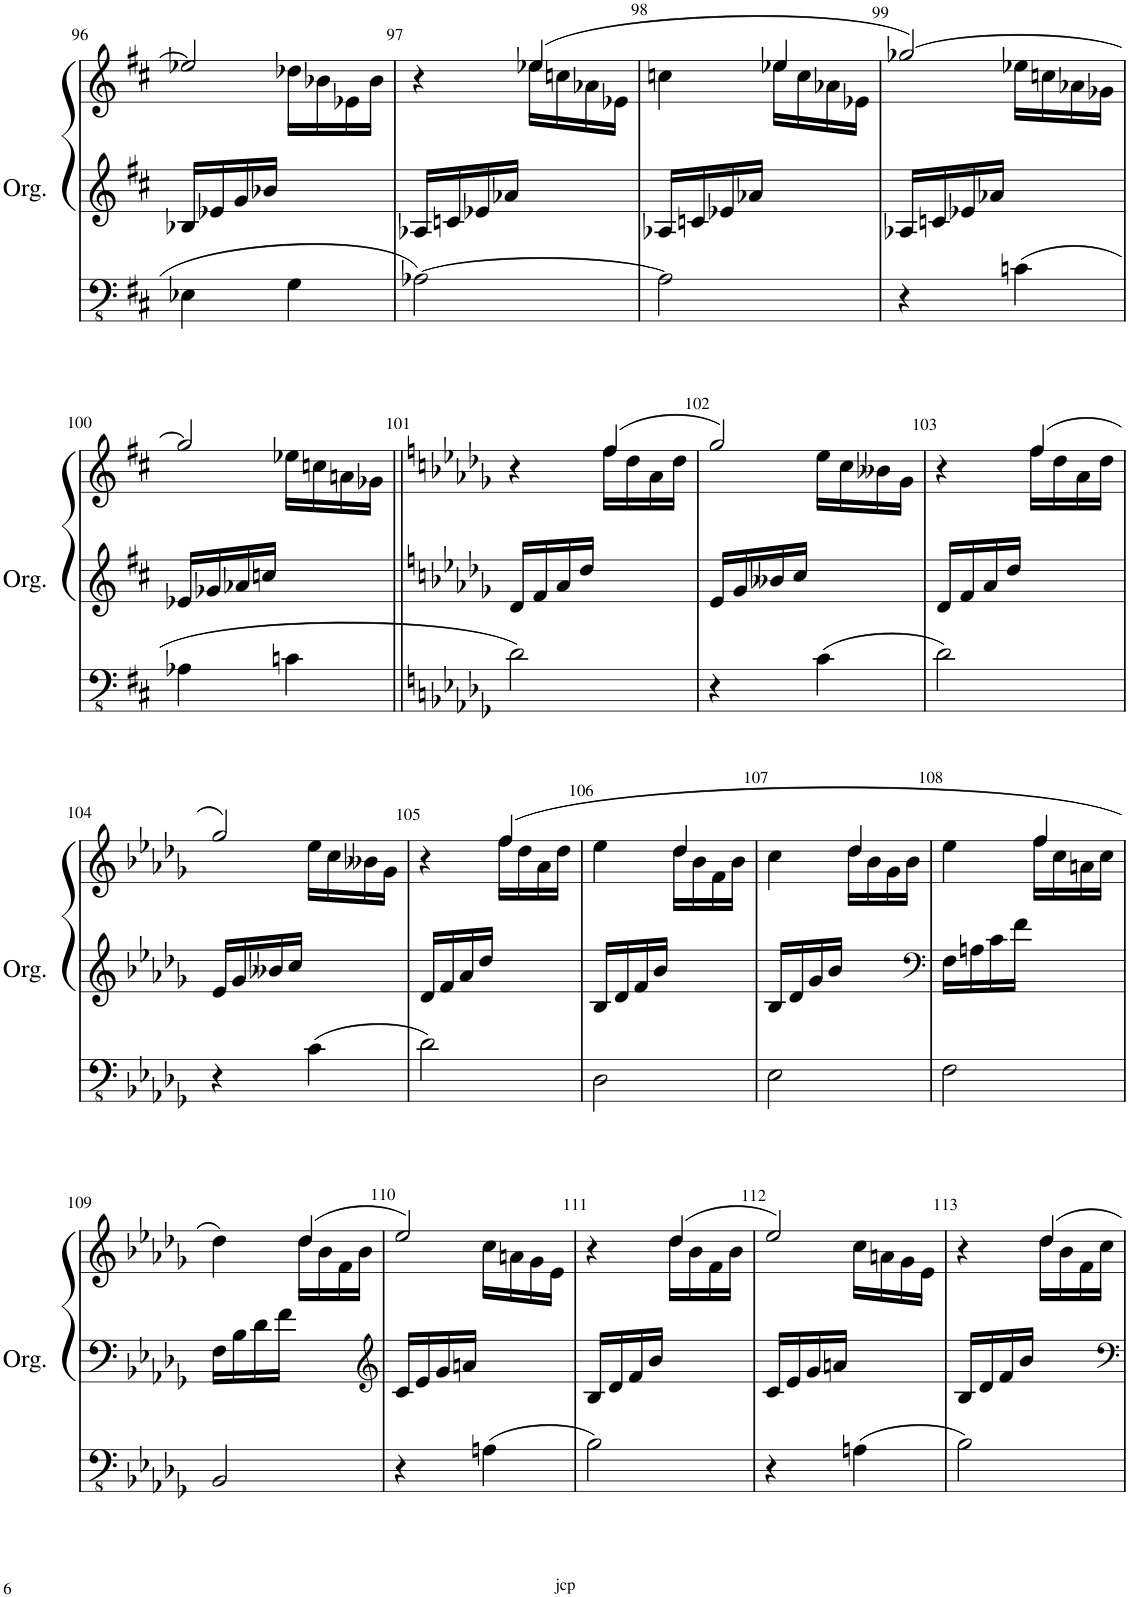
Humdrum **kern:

**kern	**kern	**kern
*part1	*part1	*part1
*staff3	*staff2	*staff1
*I"Orgue à tuyaux	*	*
*I'Org.	*	*
!!LO:PB:g=z
*clefFv4	*clefG2	*clefG2
*k[f#c#]	*k[f#c#]	*k[f#c#]
*M2/4	*M2/4	*M2/4
=96	=96	=96
*	*	*^
4EE-X\	16B-X/LL	2ee-X/]	4ryy
.	16e-X/	.	.
.	16g/	.	.
.	16b-X/JJ	.	.
4GG\	4ryy	.	16dd-X\LL
.	.	.	16b-X\
.	.	.	16e-X\
.	.	.	16b-\JJ
=97	=97	=97	=97
[2AA-X\	16A-X/LL	4r	4ryy
.	16cn/	.	.
.	16e-X/	.	.
.	16a-X/JJ	.	.
.	4ryy	(4ee-X/	16ee-\LL
.	.	.	16ccn\
.	.	.	16a-X\
.	.	.	16e-X\JJ
=98	=98	=98	=98
2AA-\]	16A-X/LL	4ccn\	4ryy
.	16cn/	.	.
.	16e-X/	.	.
.	16a-X/JJ	.	.
.	4ryy	4ee-X/	16ee-\LL
.	.	.	16cc\
.	.	.	16a-X\
.	.	.	16e-X\JJ
=99	=99	=99	=99
4r	16A-X/LL	[2gg-X/)	4ryy
.	16cn/	.	.
.	16e-X/	.	.
.	16a-X/JJ	.	.
4Cn\	4ryy	.	16ee-X\LL
.	.	.	16ccn\
.	.	.	16a-X\
.	.	.	16g-X\JJ
!!LO:LB:g=z	!!
=100	=100	=100	=100
4AA-X\	16e-X/LL	2gg-/]	4ryy
.	16g-X/	.	.
.	16a-X/	.	.
.	16ccn/JJ	.	.
4Cn\	4ryy	.	16ee-X\LL
.	.	.	16ccn\
.	.	.	16an\
.	.	.	16g-X\JJ
=101||	=101||	=101||	=101||
*k[b-e-a-d-g-]	*k[b-e-a-d-g-]	*k[b-e-a-d-g-]	*
2D-\	16d-/LL	4r	4ryy
.	16f/	.	.
.	16a-/	.	.
.	16dd-/JJ	.	.
.	4ryy	(4ff/	16ff\LL
.	.	.	16dd-\
.	.	.	16a-\
.	.	.	16dd-\JJ
=102	=102	=102	=102
4r	16e-/LL	2gg-/)	4ryy
.	16g-/	.	.
.	16b--X/	.	.
.	16cc/JJ	.	.
4C\	4ryy	.	16ee-\LL
.	.	.	16cc\
.	.	.	16b--X\
.	.	.	16g-\JJ
=103	=103	=103	=103
2D-\	16d-/LL	4r	4ryy
.	16f/	.	.
.	16a-/	.	.
.	16dd-/JJ	.	.
.	4ryy	(4ff/	16ff\LL
.	.	.	16dd-\
.	.	.	16a-\
.	.	.	16dd-\JJ
!!LO:LB:g=z	!!
=104	=104	=104	=104
4r	16e-/LL	2gg-/)	4ryy
.	16g-/	.	.
.	16b--X/	.	.
.	16cc/JJ	.	.
4C\	4ryy	.	16ee-\LL
.	.	.	16cc\
.	.	.	16b--X\
.	.	.	16g-\JJ
=105	=105	=105	=105
2D-\	16d-/LL	4r	4ryy
.	16f/	.	.
.	16a-/	.	.
.	16dd-/JJ	.	.
.	4ryy	(4ff/	16ff\LL
.	.	.	16dd-\
.	.	.	16a-\
.	.	.	16dd-\JJ
=106	=106	=106	=106
2DD-\	16B-/LL	4ee-\	4ryy
.	16d-/	.	.
.	16f/	.	.
.	16b-/JJ	.	.
.	4ryy	4dd-/	16dd-\LL
.	.	.	16b-\
.	.	.	16f\
.	.	.	16b-\JJ
=107	=107	=107	=107
2EE-\	16B-/LL	4cc\	4ryy
.	16d-/	.	.
.	16g-/	.	.
.	16b-/JJ	.	.
.	4ryy	4dd-/	16dd-\LL
.	.	.	16b-\
.	.	.	16g-\
.	.	.	16b-\JJ
=108	=108	=108	=108
*	*clefF4	*	*
2FF\	16F\LL	4ee-\	4ryy
.	16An\	.	.
.	16c\	.	.
.	16f\JJ	.	.
.	4ryy	4ff/	16ff\LL
.	.	.	16cc\
.	.	.	16an\
.	.	.	16cc\JJ
!!LO:LB:g=z	!!
=109	=109	=109	=109
2BBB-/	16F\LL	4dd-\)	4ryy
.	16B-\	.	.
.	16d-\	.	.
.	16f\JJ	.	.
.	4ryy	(4dd-/	16dd-\LL
.	.	.	16b-\
.	.	.	16f\
.	.	.	16b-\JJ
=110	=110	=110	=110
*	*clefG2	*	*
4r	16c/LL	2ee-/)	4ryy
.	16e-/	.	.
.	16g-/	.	.
.	16an/JJ	.	.
4AAn\	4ryy	.	16cc\LL
.	.	.	16an\
.	.	.	16g-\
.	.	.	16e-\JJ
=111	=111	=111	=111
2BB-\	16B-/LL	4r	4ryy
.	16d-/	.	.
.	16f/	.	.
.	16b-/JJ	.	.
.	4ryy	(4dd-/	16dd-\LL
.	.	.	16b-\
.	.	.	16f\
.	.	.	16b-\JJ
=112	=112	=112	=112
4r	16c/LL	2ee-/)	4ryy
.	16e-/	.	.
.	16g-/	.	.
.	16an/JJ	.	.
4AAn\	4ryy	.	16cc\LL
.	.	.	16an\
.	.	.	16g-\
.	.	.	16e-\JJ
=113	=113	=113	=113
2BB-\	16B-/LL	4r	4ryy
.	16d-/	.	.
.	16f/	.	.
.	16b-/JJ	.	.
.	4ryy	4dd-/	16dd-\LL
.	.	.	16b-\
.	.	.	16f\
.	.	.	16cc\JJ
*	*	*v	*v
=	=	=
*-	*-	*-
